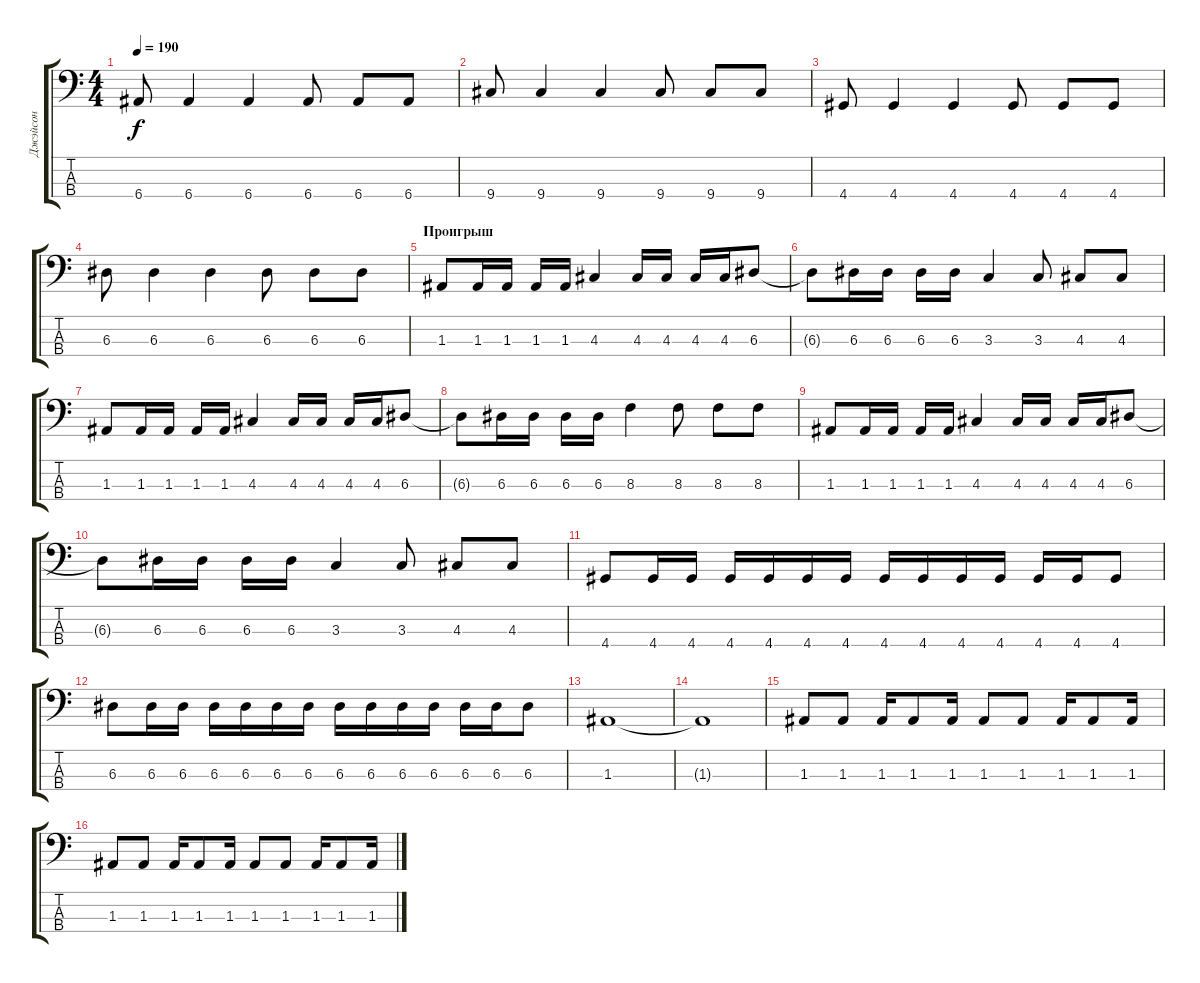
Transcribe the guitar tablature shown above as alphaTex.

\track ("Джэйсон" "Джэйсон") {instrument electricbasspick}
\staff {score tabs}
\tuning (G2 D2 A1 E1) {hide}
\ts (4 4)
\tempo 190
\clef f4
\ks c
6.4.8{dy f} 6.4.4 6.4.4 6.4.8 6.4.8 6.4.8 |
9.4.8 9.4.4 9.4.4 9.4.8 9.4.8 9.4.8 |
4.4.8 4.4.4 4.4.4 4.4.8 4.4.8 4.4.8 |
6.3.8 6.3.4 6.3.4 6.3.8 6.3.8 6.3.8 |
\section ("" "Проигрыш")
1.3.8 1.3.16 1.3.16 1.3.16 1.3.16 4.3.4 4.3.16 4.3.16 4.3.16 4.3.16 6.3.8 |
6.3{t}.8 6.3.16 6.3.16 6.3.16 6.3.16 3.3.4 3.3.8 4.3.8 4.3.8 |
1.3.8 1.3.16 1.3.16 1.3.16 1.3.16 4.3.4 4.3.16 4.3.16 4.3.16 4.3.16 6.3.8 |
6.3{t}.8 6.3.16 6.3.16 6.3.16 6.3.16 8.3.4 8.3.8 8.3.8 8.3.8 |
1.3.8 1.3.16 1.3.16 1.3.16 1.3.16 4.3.4 4.3.16 4.3.16 4.3.16 4.3.16 6.3.8 |
6.3{t}.8 6.3.16 6.3.16 6.3.16 6.3.16 3.3.4 3.3.8 4.3.8 4.3.8 |
4.4.8 4.4.16 4.4.16 4.4.16 4.4.16 4.4.16 4.4.16 4.4.16 4.4.16 4.4.16 4.4.16 4.4.16 4.4.16 4.4.8 |
6.3.8 6.3.16 6.3.16 6.3.16 6.3.16 6.3.16 6.3.16 6.3.16 6.3.16 6.3.16 6.3.16 6.3.16 6.3.16 6.3.8 |
1.3.1 |
1.3{t}.1 |
1.3.8 1.3.8 1.3.16 1.3.8 1.3.16 1.3.8 1.3.8 1.3.16 1.3.8 1.3.16 |
1.3.8 1.3.8 1.3.16 1.3.8 1.3.16 1.3.8 1.3.8 1.3.16 1.3.8 1.3.16
